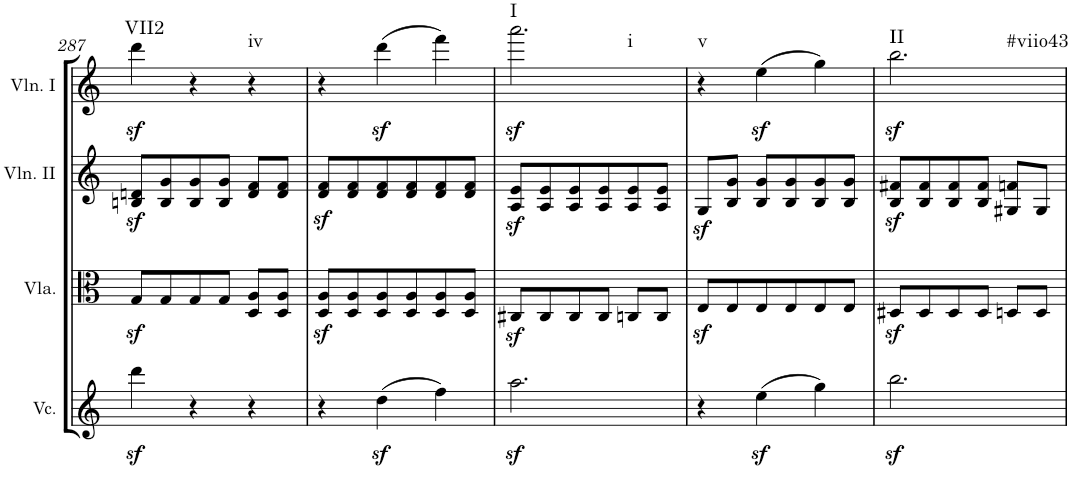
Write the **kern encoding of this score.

**kern	**kern	**kern	**kern	**dynam	**harte
*part4	*part3	*part2	*part1	*part1	*part1
*staff4	*staff3	*staff2	*staff1	*staff1	*
*I"Violoncello	*I"Viola	*I"Violin II	*I"Violin I	*	*
*I'Vc.	*I'Vla.	*I'Vln. II	*I'Vln. I	*	*
!!LO:PB:g=z
*clefG2	*clefC3	*clefG2	*clefG2	*	*
*k[]	*k[]	*k[]	*k[]	*	*
*M3/4	*M3/4	*M3/4	*M3/4	*	*
=287	=287	=287	=287	=287	=287
!	!	!	!	!LO:DY:b	!LO:H:kt=VII2
4dddz<\	8Gz</L	8Bn/z< 8dn/z<L	4ddd\	sf	N
.	8G/	8B/ 8g/	.	.	.
4r	8G/	8B/ 8g/	4r	.	.
.	8G/J	8B/ 8g/J	.	.	.
!	!	!	!	!	!LO:H:kt=iv
4r	8D/ 8A/L	8d/ 8f/L	4r	.	N
.	8D/ 8A/J	8d/ 8f/J	.	.	.
=288	=288	=288	=288	=288	=288
4r	8D/z< 8A/z<L	8d/z< 8f/z<L	4r	.	.
.	8D/ 8A/	8d/ 8f/	.	.	.
(4ddz<\	8D/ 8A/	8d/ 8f/	(4dddz<\	.	.
.	8D/ 8A/	8d/ 8f/	.	.	.
4ff\)	8D/ 8A/	8d/ 8f/	4fff\)	.	.
.	8D/ 8A/J	8d/ 8f/J	.	.	.
=289	=289	=289	=289	=289	=289
!	!	!	!	!LO:DY:b	!LO:H:n=1:kt=I
!	!	!	!	!	!LO:H:n=2:kt=i
2.aaz<\	8C#Xz</L	8A/z< 8e/z<L	2.aaa\	sf	N N
.	8C#/	8A/ 8e/	.	.	.
.	8C#/	8A/ 8e/	.	.	.
.	8C#/J	8A/ 8e/	.	.	.
.	8Cn/L	8A/ 8e/	.	.	.
.	8C/J	8A/ 8e/J	.	.	.
=290	=290	=290	=290	=290	=290
!	!	!	!	!	!LO:H:kt=v
4r	8Ez</L	8Gz</L	4r	.	N
.	8E/	8B/ 8g/J	.	.	.
(4eez<\	8E/	8B/ 8g/L	(4eez<\	.	.
.	8E/	8B/ 8g/	.	.	.
4gg\)	8E/	8B/ 8g/	4gg\)	.	.
.	8E/J	8B/ 8g/J	.	.	.
=291	=291	=291	=291	=291	=291
!	!	!	!	!LO:DY:b	!LO:H:n=1:kt=II
!	!	!	!	!	!LO:H:n=2:kt=#viio43
2.bbz<\	8D#Xz</L	8B/z< 8f#X/z<L	2.bb\	sf	N N
.	8D#/	8B/ 8f#/	.	.	.
.	8D#/	8B/ 8f#/	.	.	.
.	8D#/J	8B/ 8f#/J	.	.	.
.	8Dn/L	8G#X/ 8fn/L	.	.	.
.	8D/J	8G#/J	.	.	.
=	=	=	=	=	=
*-	*-	*-	*-	*-	*-
